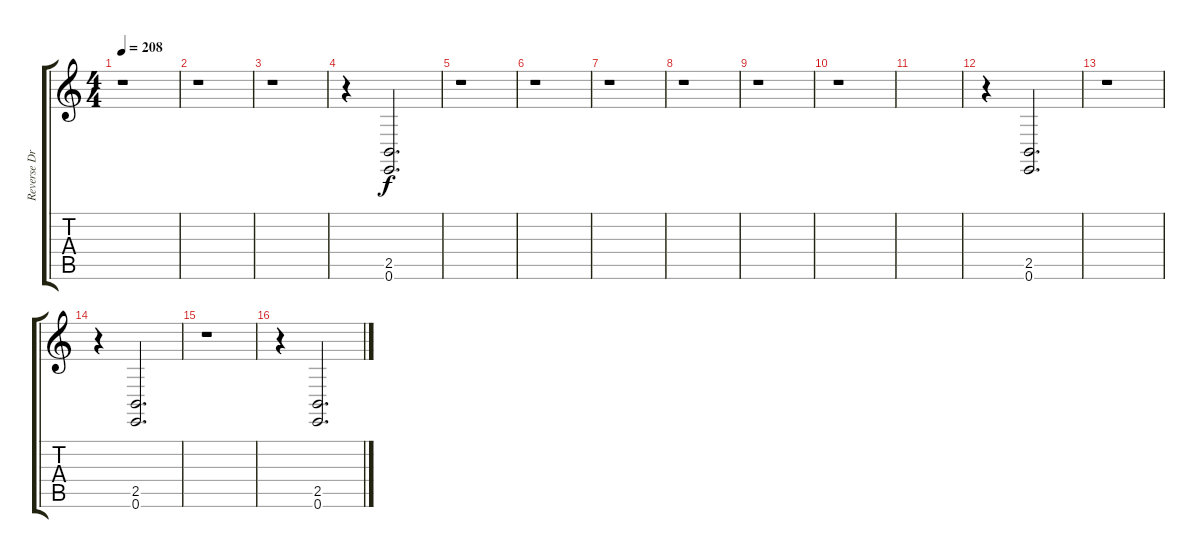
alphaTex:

\track ("Reverse Drum Effects" "Reverse Dr") {instrument reversecymbal}
\staff {score tabs}
\tuning (E4 B3 G3 D3 A2 E2) {hide}
\ts (4 4)
\tempo 208
\clef g2
\ks c
r.1{dy f} |
r.1 |
r.1 |
r.4 (2.5 0.6).2{d} |
r.1 |
r.1 |
r.1 |
r.1 |
r.1 |
r.1 |
|
r.4 (2.5 0.6).2{d} |
r.1 |
r.4 (2.5 0.6).2{d} |
r.1 |
r.4 (2.5 0.6).2{d}
